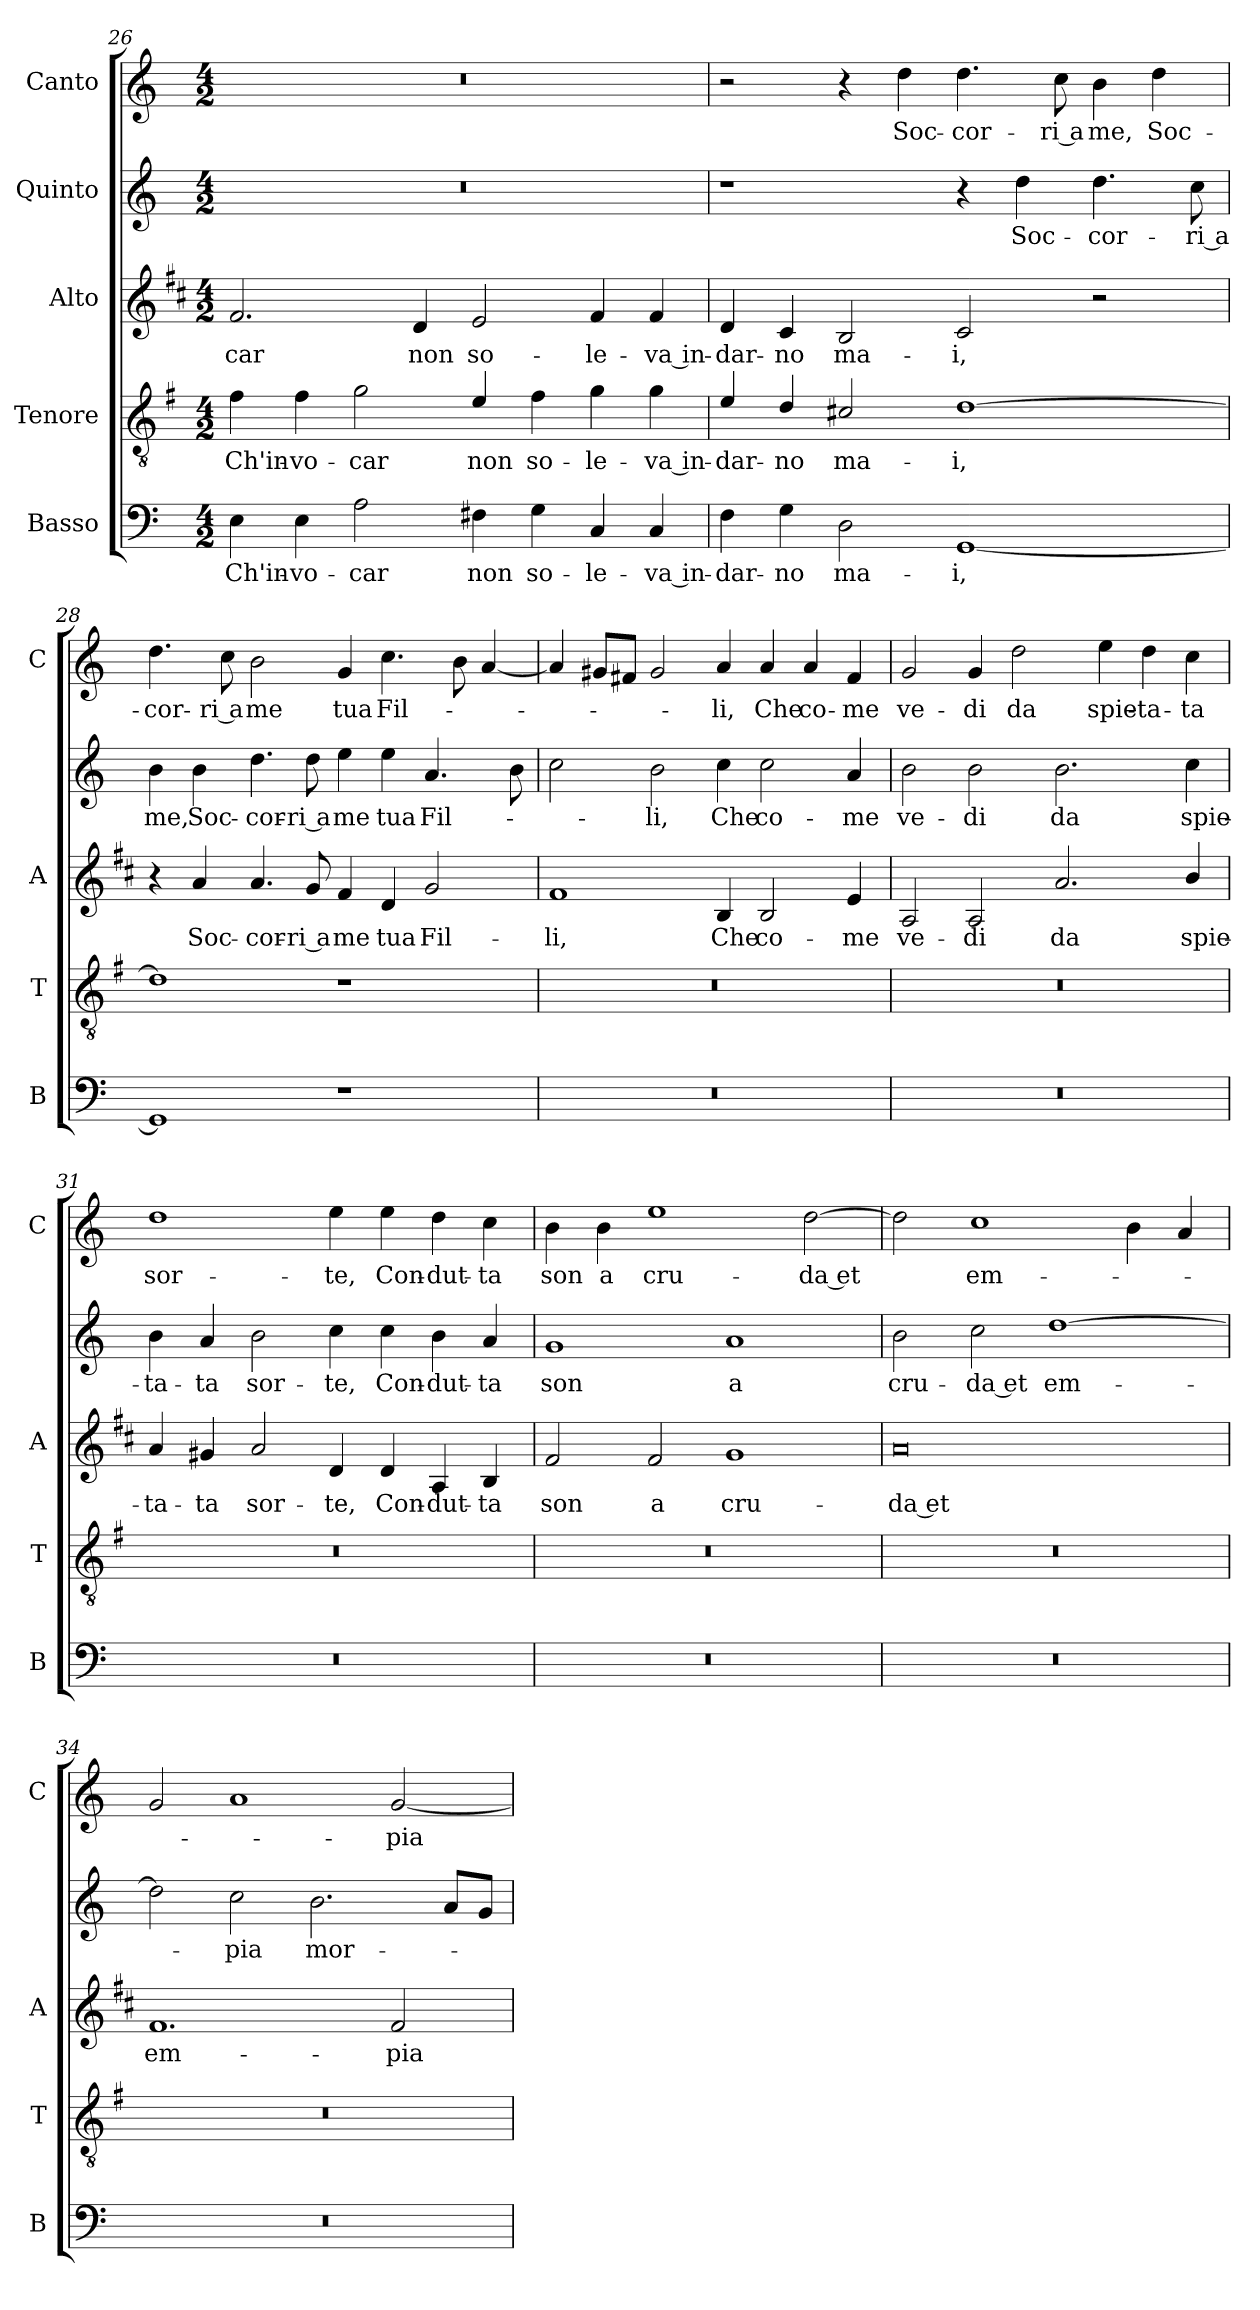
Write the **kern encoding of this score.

**kern	**text	**kern	**text	**kern	**text	**kern	**text	**kern	**text
*part5	*part5	*part4	*part4	*part3	*part3	*part2	*part2	*part1	*part1
*staff5	*staff5	*staff4	*staff4	*staff3	*staff3	*staff2	*staff2	*staff1	*staff1
*I"Basso	*	*I"Tenore	*	*I"Alto	*	*I"Quinto	*	*I"Canto	*
*I'B	*	*I'T	*	*I'A	*	*	*	*I'C	*
*clefF4	*	*clefGv2	*	*clefG2	*	*clefG2	*	*clefG2	*
*	*	*ITrd4c7	*	*ITrd1c2	*	*	*	*	*
*k[]	*	*k[]	*	*k[]	*	*k[]	*	*k[]	*
*C:	*	*C:	*	*C:	*	*C:	*	*C:	*
*M4/2	*	*M4/2	*	*M4/2	*	*M4/2	*	*M4/2	*
=26	=26	=26	=26	=26	=26	=26	=26	=26	=26
!	!LO:LY:b	!	!LO:LY:b	!	!LO:LY:b	!	!	!	!
4E\	Ch'in-	4B\	Ch'in-	2.e/	-car	0r	.	0r	.
!	!LO:LY:b	!	!LO:LY:b	!	!	!	!	!	!
4E\	-vo-	4B\	-vo-	.	.	.	.	.	.
!	!LO:LY:b	!	!LO:LY:b	!	!	!	!	!	!
2A\	-car	2c\	-car	.	.	.	.	.	.
!	!	!	!	!	!LO:LY:b	!	!	!	!
.	.	.	.	4c/	non	.	.	.	.
!	!LO:LY:b	!	!LO:LY:b	!	!LO:LY:b	!	!	!	!
4F#X\	non	4A/	non	2d/	so-	.	.	.	.
!	!LO:LY:b	!	!LO:LY:b	!	!	!	!	!	!
4G\	so-	4B\	so-	.	.	.	.	.	.
!	!LO:LY:b	!	!LO:LY:b	!	!LO:LY:b	!	!	!	!
4C/	-le-	4c\	-le-	4e/	-le-	.	.	.	.
!	!LO:LY:b	!	!LO:LY:b	!	!LO:LY:b	!	!	!	!
4C/	-va in-	4c\	-va in-	4e/	-va in-	.	.	.	.
!!LO:PB:g=z
=27	=27	=27	=27	=27	=27	=27	=27	=27	=27
!	!LO:LY:b	!	!LO:LY:b	!	!LO:LY:b	!	!	!	!
4F\	-dar-	4A/	-dar-	4c/	-dar-	1r	.	2r	.
!	!LO:LY:b	!	!LO:LY:b	!	!LO:LY:b	!	!	!	!
4G\	-no	4G/	-no	4B/	-no	.	.	.	.
!	!LO:LY:b	!	!LO:LY:b	!	!LO:LY:b	!	!	!	!
2D\	ma-	2F#X/	ma-	2A/	ma-	.	.	4r	.
!	!	!	!	!	!	!	!	!	!LO:LY:b
.	.	.	.	.	.	.	.	4dd\	Soc-
!	!LO:LY:b	!	!LO:LY:b	!	!LO:LY:b	!	!	!	!LO:LY:b
[1GG	-i,	[1G	-i,	2B/	-i,	4r	.	4.dd\	-cor-
!	!	!	!	!	!	!	!LO:LY:b	!	!
.	.	.	.	.	.	4dd\	Soc-	.	.
!	!	!	!	!	!	!	!	!	!LO:LY:b
.	.	.	.	.	.	.	.	8cc\	-ri a
!	!	!	!	!	!	!	!LO:LY:b	!	!LO:LY:b
.	.	.	.	2r	.	4.dd\	-cor-	4b\	me,
!	!	!	!	!	!	!	!	!	!LO:LY:b
.	.	.	.	.	.	.	.	4dd\	Soc-
!	!	!	!	!	!	!	!LO:LY:b	!	!
.	.	.	.	.	.	8cc\	-ri a	.	.
=28	=28	=28	=28	=28	=28	=28	=28	=28	=28
!	!	!	!	!	!	!	!LO:LY:b	!	!LO:LY:b
1GG]	.	1G]	.	4r	.	4b\	me,	4.dd\	-cor-
!	!	!	!	!	!LO:LY:b	!	!LO:LY:b	!	!
.	.	.	.	4g/	Soc-	4b\	Soc-	.	.
!	!	!	!	!	!	!	!	!	!LO:LY:b
.	.	.	.	.	.	.	.	8cc\	-ri a
!	!	!	!	!	!LO:LY:b	!	!LO:LY:b	!	!LO:LY:b
.	.	.	.	4.g/	-cor-	4.dd\	-cor-	2b\	me
!	!	!	!	!	!LO:LY:b	!	!LO:LY:b	!	!
.	.	.	.	8f/	-ri a	8dd\	-ri a	.	.
!	!	!	!	!	!LO:LY:b	!	!LO:LY:b	!	!LO:LY:b
1r	.	1r	.	4e/	me	4ee\	me	4g/	tua
!	!	!	!	!	!LO:LY:b	!	!LO:LY:b	!	!LO:LY:b
.	.	.	.	4c/	tua	4ee\	tua	4.cc\	Fil-
!	!	!	!	!	!LO:LY:b	!	!LO:LY:b	!	!
.	.	.	.	2f/	Fil-	4.a/	Fil-	.	.
.	.	.	.	.	.	.	.	8b\	.
.	.	.	.	.	.	.	.	[4a/	.
.	.	.	.	.	.	8b\	.	.	.
=29	=29	=29	=29	=29	=29	=29	=29	=29	=29
!	!	!	!	!	!LO:LY:b	!	!	!	!
0r	.	0r	.	1e	-li,	2cc\	.	4a/]	.
.	.	.	.	.	.	.	.	8g#X/L	.
.	.	.	.	.	.	.	.	8f#X/J	.
!	!	!	!	!	!	!	!LO:LY:b	!	!
.	.	.	.	.	.	2b\	-li,	2g#/	.
!	!	!	!	!	!LO:LY:b	!	!LO:LY:b	!	!LO:LY:b
.	.	.	.	4A/	Che	4cc\	Che	4a/	-li,
!	!	!	!	!	!LO:LY:b	!	!LO:LY:b	!	!LO:LY:b
.	.	.	.	2A/	co-	2cc\	co-	4a/	Che
!	!	!	!	!	!	!	!	!	!LO:LY:b
.	.	.	.	.	.	.	.	4a/	co-
!	!	!	!	!	!LO:LY:b	!	!LO:LY:b	!	!LO:LY:b
.	.	.	.	4d/	-me	4a/	-me	4f#/	-me
!!LO:LB:g=z
=30	=30	=30	=30	=30	=30	=30	=30	=30	=30
!	!	!	!	!	!LO:LY:b	!	!LO:LY:b	!	!LO:LY:b
0r	.	0r	.	2G/	ve-	2b\	ve-	2g/	ve-
!	!	!	!	!	!LO:LY:b	!	!LO:LY:b	!	!LO:LY:b
.	.	.	.	2G/	-di	2b\	-di	4g/	-di
!	!	!	!	!	!	!	!	!	!LO:LY:b
.	.	.	.	.	.	.	.	2dd\	da
!	!	!	!	!	!LO:LY:b	!	!LO:LY:b	!	!
.	.	.	.	2.g/	da	2.b\	da	.	.
!	!	!	!	!	!	!	!	!	!LO:LY:b
.	.	.	.	.	.	.	.	4ee\	spie-
!	!	!	!	!	!	!	!	!	!LO:LY:b
.	.	.	.	.	.	.	.	4dd\	-ta-
!	!	!	!	!	!LO:LY:b	!	!LO:LY:b	!	!LO:LY:b
.	.	.	.	4a/	spie-	4cc\	spie-	4cc\	-ta
=31	=31	=31	=31	=31	=31	=31	=31	=31	=31
!	!	!	!	!	!LO:LY:b	!	!LO:LY:b	!	!LO:LY:b
0r	.	0r	.	4g/	-ta-	4b\	-ta-	1dd	sor-
!	!	!	!	!	!LO:LY:b	!	!LO:LY:b	!	!
.	.	.	.	4f#X/	-ta	4a/	-ta	.	.
!	!	!	!	!	!LO:LY:b	!	!LO:LY:b	!	!
.	.	.	.	2g/	sor-	2b\	sor-	.	.
!	!	!	!	!	!LO:LY:b	!	!LO:LY:b	!	!LO:LY:b
.	.	.	.	4c/	-te,	4cc\	-te,	4ee\	-te,
!	!	!	!	!	!LO:LY:b	!	!LO:LY:b	!	!LO:LY:b
.	.	.	.	4c/	Con-	4cc\	Con-	4ee\	Con-
!	!	!	!	!	!LO:LY:b	!	!LO:LY:b	!	!LO:LY:b
.	.	.	.	4G/	-dut-	4b\	-dut-	4dd\	-dut-
!	!	!	!	!	!LO:LY:b	!	!LO:LY:b	!	!LO:LY:b
.	.	.	.	4A/	-ta	4a/	-ta	4cc\	-ta
=32	=32	=32	=32	=32	=32	=32	=32	=32	=32
!	!	!	!	!	!LO:LY:b	!	!LO:LY:b	!	!LO:LY:b
0r	.	0r	.	2e/	son	1g	son	4b\	son
!	!	!	!	!	!	!	!	!	!LO:LY:b
.	.	.	.	.	.	.	.	4b\	a
!	!	!	!	!	!LO:LY:b	!	!	!	!LO:LY:b
.	.	.	.	2e/	a	.	.	1ee	cru-
!	!	!	!	!	!LO:LY:b	!	!LO:LY:b	!	!
.	.	.	.	1f	cru-	1a	a	.	.
!	!	!	!	!	!	!	!	!	!LO:LY:b
.	.	.	.	.	.	.	.	[2dd\	-da et
=33	=33	=33	=33	=33	=33	=33	=33	=33	=33
!	!	!	!	!	!LO:LY:b	!	!LO:LY:b	!	!
0r	.	0r	.	0g	-da et	2b\	cru-	2dd\]	.
!	!	!	!	!	!	!	!LO:LY:b	!	!LO:LY:b
.	.	.	.	.	.	2cc\	-da et	1cc	em-
!	!	!	!	!	!	!	!LO:LY:b	!	!
.	.	.	.	.	.	[1dd	em-	.	.
.	.	.	.	.	.	.	.	4b\	.
.	.	.	.	.	.	.	.	4a/	.
!!LO:LB:g=z
=34	=34	=34	=34	=34	=34	=34	=34	=34	=34
!	!	!	!	!	!LO:LY:b	!	!	!	!
0r	.	0r	.	1.e	em-	2dd\]	.	2g/	.
!	!	!	!	!	!	!	!LO:LY:b	!	!
.	.	.	.	.	.	2cc\	-pia	1a	.
!	!	!	!	!	!	!	!LO:LY:b	!	!
.	.	.	.	.	.	2.b\	mor-	.	.
!	!	!	!	!	!LO:LY:b	!	!	!	!LO:LY:b
.	.	.	.	2e/	-pia	.	.	[2g/	-pia
.	.	.	.	.	.	8a/L	.	.	.
.	.	.	.	.	.	8g/J	.	.	.
=	=	=	=	=	=	=	=	=	=
*-	*-	*-	*-	*-	*-	*-	*-	*-	*-
